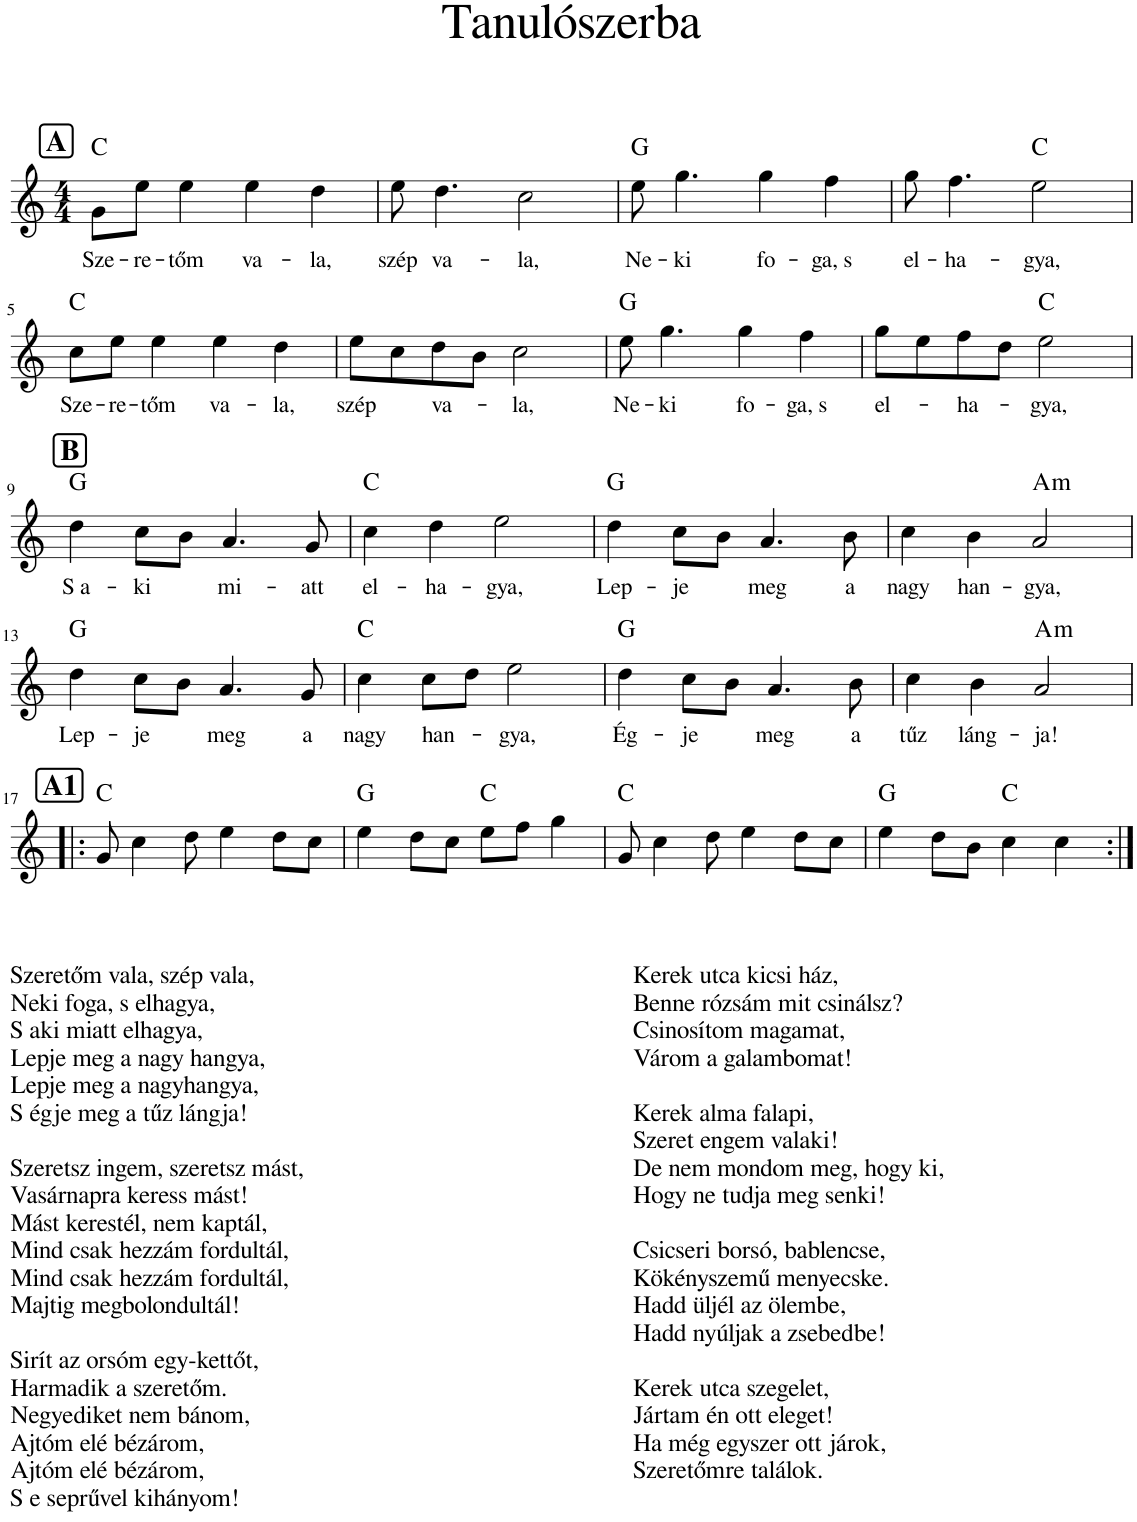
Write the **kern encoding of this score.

**kern	**text	**harte
*part1	*part1	*part1
*staff1	*staff1	*
*I"Piano	*	*
*I'Pno.	*	*
*clefG2	*	*
*k[]	*	*
*M4/4	*	*
!!LO:REH:place=s1:a:B:cj:fs=14:t=A
=1	=1	=1
!	!LO:LY:b	!
8g\L	Sze-	C:maj
!	!LO:LY:b	!
8ee\J	-re-	.
!	!LO:LY:b	!
4ee\	-tőm	.
!	!LO:LY:b	!
4ee\	va-	.
!	!LO:LY:b	!
4dd\	-la,	.
=2	=2	=2
!	!LO:LY:b	!
8ee\	szép	.
!	!LO:LY:b	!
4.dd\	va-	.
!	!LO:LY:b	!
2cc\	-la,	.
=3	=3	=3
!	!LO:LY:b	!
8ee\	Ne-	G:maj
!	!LO:LY:b	!
4.gg\	-ki	.
!	!LO:LY:b	!
4gg\	fo-	.
!	!LO:LY:b	!
4ff\	-ga, s	.
=4	=4	=4
!	!LO:LY:b	!
8gg\	el-	.
!	!LO:LY:b	!
4.ff\	-ha-	.
!	!LO:LY:b	!
2ee\	-gya,	C:maj
!!LO:LB:g=z
=5	=5	=5
!	!LO:LY:b	!
8cc\L	Sze-	C:maj
!	!LO:LY:b	!
8ee\J	-re-	.
!	!LO:LY:b	!
4ee\	-tőm	.
!	!LO:LY:b	!
4ee\	va-	.
!	!LO:LY:b	!
4dd\	-la,	.
=6	=6	=6
!	!LO:LY:b	!
8ee\L	szép	.
8cc\	.	.
!	!LO:LY:b	!
8dd\	va-	.
8b\J	.	.
!	!LO:LY:b	!
2cc\	-la,	.
=7	=7	=7
!	!LO:LY:b	!
8ee\	Ne-	G:maj
!	!LO:LY:b	!
4.gg\	-ki	.
!	!LO:LY:b	!
4gg\	fo-	.
!	!LO:LY:b	!
4ff\	-ga, s	.
=8	=8	=8
!	!LO:LY:b	!
8gg\L	el-	.
8ee\	.	.
!	!LO:LY:b	!
8ff\	-ha-	.
8dd\J	.	.
!	!LO:LY:b	!
2ee\	-gya,	C:maj
!!LO:LB:g=z
!!LO:REH:place=s1:a:B:cj:fs=14:t=B
=9	=9	=9
!	!LO:LY:b	!
4dd\	S a-	G:maj
!	!LO:LY:b	!
8cc\L	-ki	.
8b\J	.	.
!	!LO:LY:b	!
4.a/	mi-	.
!	!LO:LY:b	!
8g/	-att	.
=10	=10	=10
!	!LO:LY:b	!
4cc\	el-	C:maj
!	!LO:LY:b	!
4dd\	-ha-	.
!	!LO:LY:b	!
2ee\	-gya,	.
=11	=11	=11
!	!LO:LY:b	!
4dd\	Lep-	G:maj
!	!LO:LY:b	!
8cc\L	-je	.
8b\J	.	.
!	!LO:LY:b	!
4.a/	meg	.
!	!LO:LY:b	!
8b\	a	.
=12	=12	=12
!	!LO:LY:b	!
4cc\	nagy	.
!	!LO:LY:b	!
4b\	han-	.
!	!LO:LY:b	!LO:H:kt=m
2a/	-gya,	A:min
!!LO:LB:g=z
=13	=13	=13
!	!LO:LY:b	!
4dd\	Lep-	G:maj
!	!LO:LY:b	!
8cc\L	-je	.
8b\J	.	.
!	!LO:LY:b	!
4.a/	meg	.
!	!LO:LY:b	!
8g/	a	.
=14	=14	=14
!	!LO:LY:b	!
4cc\	nagy	C:maj
!	!LO:LY:b	!
8cc\L	han-	.
8dd\J	.	.
!	!LO:LY:b	!
2ee\	-gya,	.
=15	=15	=15
!	!LO:LY:b	!
4dd\	Ég-	G:maj
!	!LO:LY:b	!
8cc\L	-je	.
8b\J	.	.
!	!LO:LY:b	!
4.a/	meg	.
!	!LO:LY:b	!
8b\	a	.
=16	=16	=16
!	!LO:LY:b	!
4cc\	tűz	.
!	!LO:LY:b	!
4b\	láng-	.
!	!LO:LY:b	!LO:H:kt=m
2a/	-ja!	A:min
!!LO:LB:g=z
!!LO:REH:place=s1:a:B:cj:fs=14:t=A1
=17!|:	=17!|:	=17!|:
8g/	.	C:maj
4cc\	.	.
8dd\	.	.
4ee\	.	.
8dd\L	.	.
8cc\J	.	.
=18	=18	=18
4ee\	.	G:maj
8dd\L	.	.
8cc\J	.	.
8ee\L	.	C:maj
8ff\J	.	.
4gg\	.	.
=19	=19	=19
8g/	.	C:maj
4cc\	.	.
8dd\	.	.
4ee\	.	.
8dd\L	.	.
8cc\J	.	.
=20	=20	=20
4ee\	.	G:maj
8dd\L	.	.
8b\J	.	.
4cc\	.	C:maj
4cc\	.	.
=:|!	=:|!	=:|!
*-	*-	*-
